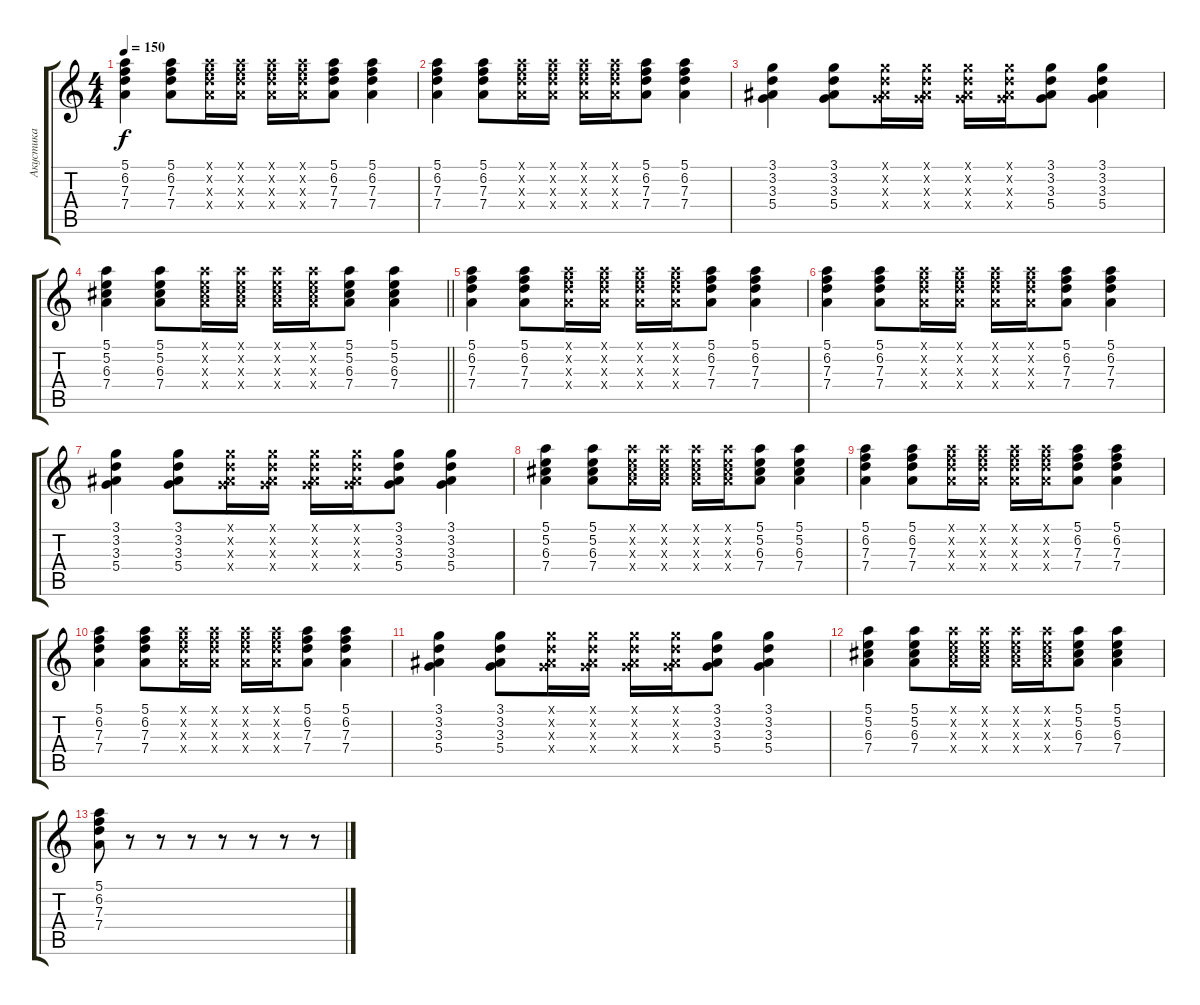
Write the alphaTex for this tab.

\track ("Акустика" "Акустика") {instrument electricguitarclean}
\staff {score tabs}
\tuning (E4 B3 G3 D3 A2 E2) {hide}
\ts (4 4)
\tempo 150
\clef g2
\ks c
(5.1 6.2 7.3 7.4).4{dy f} (5.1 6.2 7.3 7.4).8 (5.1{x} 6.2{x} 7.3{x} 7.4{x}).16 (5.1{x} 6.2{x} 7.3{x} 7.4{x}).16 (5.1{x} 6.2{x} 7.3{x} 7.4{x}).16 (5.1{x} 6.2{x} 7.3{x} 7.4{x}).16 (5.1 6.2 7.3 7.4).8 (5.1 6.2 7.3 7.4).4 |
(5.1 6.2 7.3 7.4).4 (5.1 6.2 7.3 7.4).8 (5.1{x} 6.2{x} 7.3{x} 7.4{x}).16 (5.1{x} 6.2{x} 7.3{x} 7.4{x}).16 (5.1{x} 6.2{x} 7.3{x} 7.4{x}).16 (5.1{x} 6.2{x} 7.3{x} 7.4{x}).16 (5.1 6.2 7.3 7.4).8 (5.1 6.2 7.3 7.4).4 |
(3.1 3.2 3.3 5.4).4 (3.1 3.2 3.3 5.4).8 (3.1{x} 3.2{x} 3.3{x} 5.4{x}).16 (3.1{x} 3.2{x} 3.3{x} 5.4{x}).16 (3.1{x} 3.2{x} 3.3{x} 5.4{x}).16 (3.1{x} 3.2{x} 3.3{x} 5.4{x}).16 (3.1 3.2 3.3 5.4).8 (3.1 3.2 3.3 5.4).4 |
\barLineRight lightlight
(5.1 5.2 6.3 7.4).4 (5.1 5.2 6.3 7.4).8 (5.1{x} 5.2{x} 6.3{x} 7.4{x}).16 (5.1{x} 5.2{x} 6.3{x} 7.4{x}).16 (5.1{x} 5.2{x} 6.3{x} 7.4{x}).16 (5.1{x} 5.2{x} 6.3{x} 7.4{x}).16 (5.1 5.2 6.3 7.4).8 (5.1 5.2 6.3 7.4).4 |
\section ("" " ")
(5.1 6.2 7.3 7.4).4 (5.1 6.2 7.3 7.4).8 (5.1{x} 6.2{x} 7.3{x} 7.4{x}).16 (5.1{x} 6.2{x} 7.3{x} 7.4{x}).16 (5.1{x} 6.2{x} 7.3{x} 7.4{x}).16 (5.1{x} 6.2{x} 7.3{x} 7.4{x}).16 (5.1 6.2 7.3 7.4).8 (5.1 6.2 7.3 7.4).4 |
(5.1 6.2 7.3 7.4).4 (5.1 6.2 7.3 7.4).8 (5.1{x} 6.2{x} 7.3{x} 7.4{x}).16 (5.1{x} 6.2{x} 7.3{x} 7.4{x}).16 (5.1{x} 6.2{x} 7.3{x} 7.4{x}).16 (5.1{x} 6.2{x} 7.3{x} 7.4{x}).16 (5.1 6.2 7.3 7.4).8 (5.1 6.2 7.3 7.4).4 |
(3.1 3.2 3.3 5.4).4 (3.1 3.2 3.3 5.4).8 (3.1{x} 3.2{x} 3.3{x} 5.4{x}).16 (3.1{x} 3.2{x} 3.3{x} 5.4{x}).16 (3.1{x} 3.2{x} 3.3{x} 5.4{x}).16 (3.1{x} 3.2{x} 3.3{x} 5.4{x}).16 (3.1 3.2 3.3 5.4).8 (3.1 3.2 3.3 5.4).4 |
(5.1 5.2 6.3 7.4).4 (5.1 5.2 6.3 7.4).8 (5.1{x} 5.2{x} 6.3{x} 7.4{x}).16 (5.1{x} 5.2{x} 6.3{x} 7.4{x}).16 (5.1{x} 5.2{x} 6.3{x} 7.4{x}).16 (5.1{x} 5.2{x} 6.3{x} 7.4{x}).16 (5.1 5.2 6.3 7.4).8 (5.1 5.2 6.3 7.4).4 |
(5.1 6.2 7.3 7.4).4 (5.1 6.2 7.3 7.4).8 (5.1{x} 6.2{x} 7.3{x} 7.4{x}).16 (5.1{x} 6.2{x} 7.3{x} 7.4{x}).16 (5.1{x} 6.2{x} 7.3{x} 7.4{x}).16 (5.1{x} 6.2{x} 7.3{x} 7.4{x}).16 (5.1 6.2 7.3 7.4).8 (5.1 6.2 7.3 7.4).4 |
(5.1 6.2 7.3 7.4).4 (5.1 6.2 7.3 7.4).8 (5.1{x} 6.2{x} 7.3{x} 7.4{x}).16 (5.1{x} 6.2{x} 7.3{x} 7.4{x}).16 (5.1{x} 6.2{x} 7.3{x} 7.4{x}).16 (5.1{x} 6.2{x} 7.3{x} 7.4{x}).16 (5.1 6.2 7.3 7.4).8 (5.1 6.2 7.3 7.4).4 |
(3.1 3.2 3.3 5.4).4 (3.1 3.2 3.3 5.4).8 (3.1{x} 3.2{x} 3.3{x} 5.4{x}).16 (3.1{x} 3.2{x} 3.3{x} 5.4{x}).16 (3.1{x} 3.2{x} 3.3{x} 5.4{x}).16 (3.1{x} 3.2{x} 3.3{x} 5.4{x}).16 (3.1 3.2 3.3 5.4).8 (3.1 3.2 3.3 5.4).4 |
(5.1 5.2 6.3 7.4).4 (5.1 5.2 6.3 7.4).8 (5.1{x} 5.2{x} 6.3{x} 7.4{x}).16 (5.1{x} 5.2{x} 6.3{x} 7.4{x}).16 (5.1{x} 5.2{x} 6.3{x} 7.4{x}).16 (5.1{x} 5.2{x} 6.3{x} 7.4{x}).16 (5.1 5.2 6.3 7.4).8 (5.1 5.2 6.3 7.4).4 |
(5.1 6.2 7.3 7.4).8 r.8 r.8 r.8 r.8 r.8 r.8 r.8
